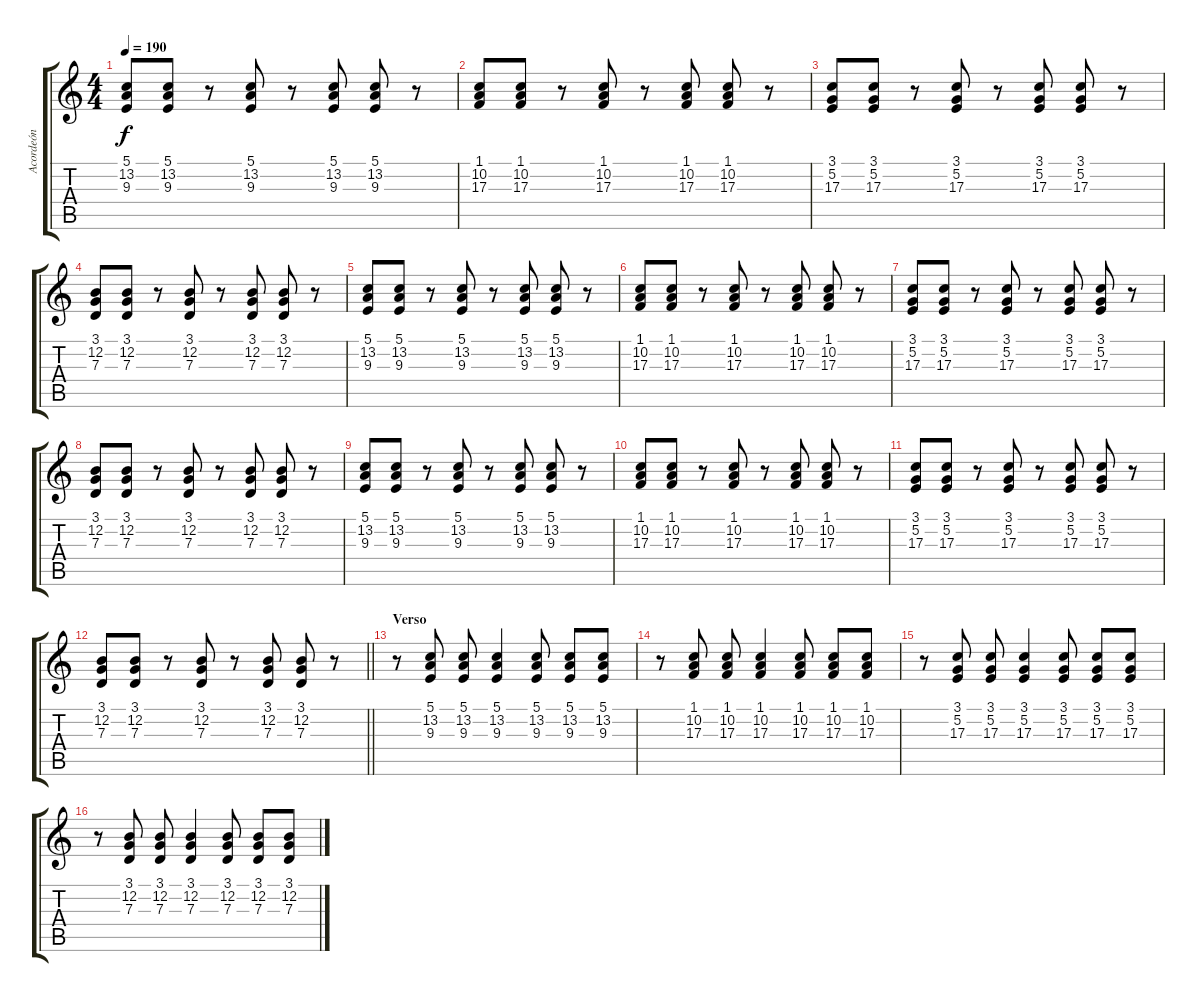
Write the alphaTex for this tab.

\track ("Acordeón" "Acordeón") {instrument accordion}
\staff {score tabs}
\tuning (E4 B3 G3 D3 A2 E2) {hide}
\ts (4 4)
\tempo 190
\clef g2
\ks c
(5.1 13.2 9.3).8{dy f} (5.1 13.2 9.3).8 r.8 (5.1 13.2 9.3).8 r.8 (5.1 13.2 9.3).8 (5.1 13.2 9.3).8 r.8 |
(1.1 10.2 17.3).8 (1.1 10.2 17.3).8 r.8 (1.1 10.2 17.3).8 r.8 (1.1 10.2 17.3).8 (1.1 10.2 17.3).8 r.8 |
(3.1 5.2 17.3).8 (3.1 5.2 17.3).8 r.8 (3.1 5.2 17.3).8 r.8 (3.1 5.2 17.3).8 (3.1 5.2 17.3).8 r.8 |
(3.1 12.2 7.3).8 (3.1 12.2 7.3).8 r.8 (3.1 12.2 7.3).8 r.8 (3.1 12.2 7.3).8 (3.1 12.2 7.3).8 r.8 |
(5.1 13.2 9.3).8 (5.1 13.2 9.3).8 r.8 (5.1 13.2 9.3).8 r.8 (5.1 13.2 9.3).8 (5.1 13.2 9.3).8 r.8 |
(1.1 10.2 17.3).8 (1.1 10.2 17.3).8 r.8 (1.1 10.2 17.3).8 r.8 (1.1 10.2 17.3).8 (1.1 10.2 17.3).8 r.8 |
(3.1 5.2 17.3).8 (3.1 5.2 17.3).8 r.8 (3.1 5.2 17.3).8 r.8 (3.1 5.2 17.3).8 (3.1 5.2 17.3).8 r.8 |
(3.1 12.2 7.3).8 (3.1 12.2 7.3).8 r.8 (3.1 12.2 7.3).8 r.8 (3.1 12.2 7.3).8 (3.1 12.2 7.3).8 r.8 |
(5.1 13.2 9.3).8 (5.1 13.2 9.3).8 r.8 (5.1 13.2 9.3).8 r.8 (5.1 13.2 9.3).8 (5.1 13.2 9.3).8 r.8 |
(1.1 10.2 17.3).8 (1.1 10.2 17.3).8 r.8 (1.1 10.2 17.3).8 r.8 (1.1 10.2 17.3).8 (1.1 10.2 17.3).8 r.8 |
(3.1 5.2 17.3).8 (3.1 5.2 17.3).8 r.8 (3.1 5.2 17.3).8 r.8 (3.1 5.2 17.3).8 (3.1 5.2 17.3).8 r.8 |
\barLineRight lightlight
(3.1 12.2 7.3).8 (3.1 12.2 7.3).8 r.8 (3.1 12.2 7.3).8 r.8 (3.1 12.2 7.3).8 (3.1 12.2 7.3).8 r.8 |
\section ("" "Verso")
r.8 (5.1 13.2 9.3).8 (5.1 13.2 9.3).8 (5.1 13.2 9.3).4 (5.1 13.2 9.3).8 (5.1 13.2 9.3).8 (5.1 13.2 9.3).8 |
r.8 (1.1 10.2 17.3).8 (1.1 10.2 17.3).8 (1.1 10.2 17.3).4 (1.1 10.2 17.3).8 (1.1 10.2 17.3).8 (1.1 10.2 17.3).8 |
r.8 (3.1 5.2 17.3).8 (3.1 5.2 17.3).8 (3.1 5.2 17.3).4 (3.1 5.2 17.3).8 (3.1 5.2 17.3).8 (3.1 5.2 17.3).8 |
r.8 (3.1 12.2 7.3).8 (3.1 12.2 7.3).8 (3.1 12.2 7.3).4 (3.1 12.2 7.3).8 (3.1 12.2 7.3).8 (3.1 12.2 7.3).8
